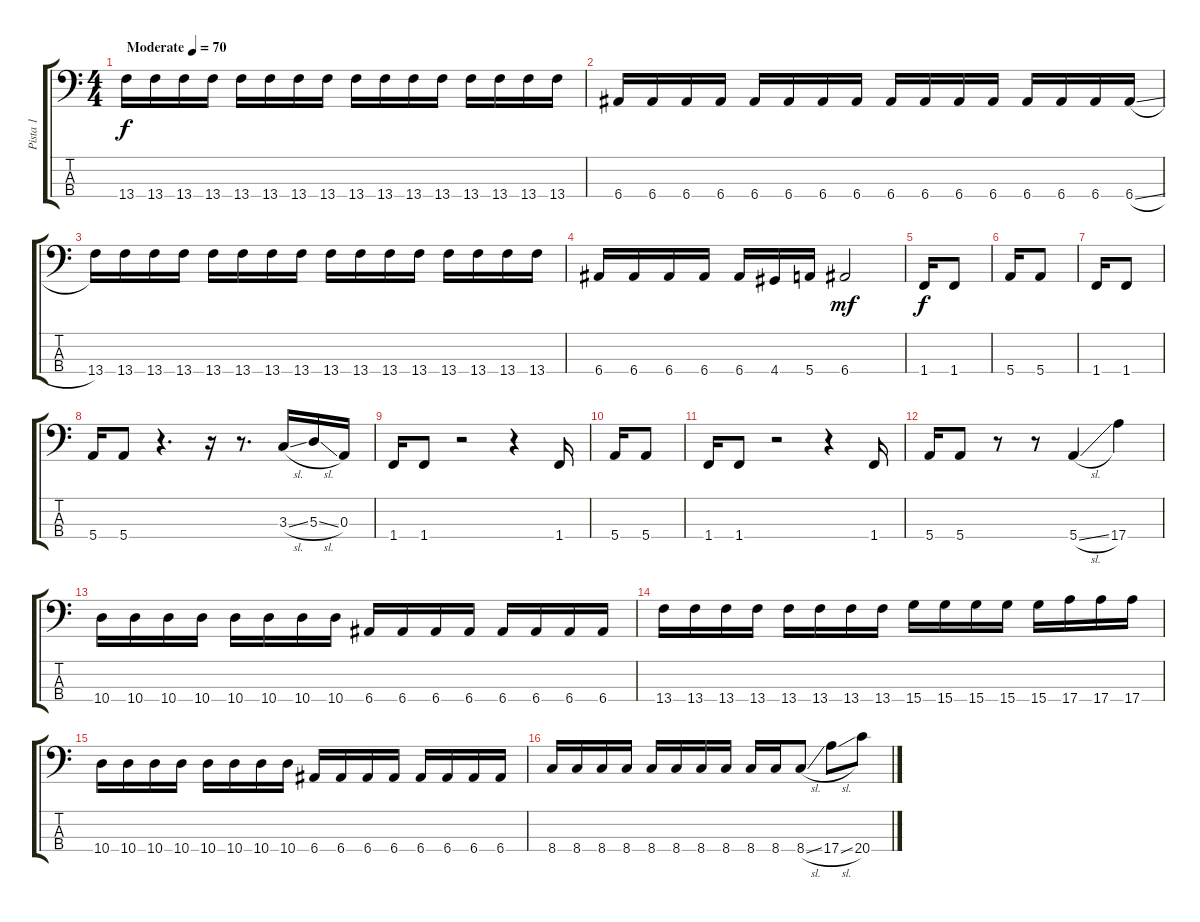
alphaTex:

\track ("Pista 1" "Pista 1") {instrument electricbassfinger}
\staff {score tabs}
\tuning (G2 D2 A1 E1) {hide}
\ts (4 4)
\tempo (70 "Moderate")
\clef f4
\ks c
13.4.16{dy f instrument electricbassfinger} 13.4.16 13.4.16 13.4.16 13.4.16 13.4.16 13.4.16 13.4.16 13.4.16 13.4.16 13.4.16 13.4.16 13.4.16 13.4.16 13.4.16 13.4.16 |
6.4.16 6.4.16 6.4.16 6.4.16 6.4.16 6.4.16 6.4.16 6.4.16 6.4.16 6.4.16 6.4.16 6.4.16 6.4.16 6.4.16 6.4.16 6.4{sl}.16 |
13.4.16 13.4.16 13.4.16 13.4.16 13.4.16 13.4.16 13.4.16 13.4.16 13.4.16 13.4.16 13.4.16 13.4.16 13.4.16 13.4.16 13.4.16 13.4.16 |
6.4.16 6.4.16 6.4.16 6.4.16 6.4.16 4.4.16 5.4.16 6.4.2{dy mf} |
1.4.16{dy f} 1.4.8 |
5.4.16 5.4.8 |
1.4.16 1.4.8 |
5.4.16 5.4.8 r.4{d} r.16 r.8{d} 3.3{sl}.16 5.3{sl}.16 0.3.16 |
1.4.16 1.4.8 r.2 r.4 1.4.16 |
5.4.16 5.4.8 |
1.4.16 1.4.8 r.2 r.4 1.4.16 |
5.4.16 5.4.8 r.8 r.8 5.4{sl}.4 17.4.4 |
10.4.16 10.4.16 10.4.16 10.4.16 10.4.16 10.4.16 10.4.16 10.4.16 6.4.16 6.4.16 6.4.16 6.4.16 6.4.16 6.4.16 6.4.16 6.4.16 |
13.4.16 13.4.16 13.4.16 13.4.16 13.4.16 13.4.16 13.4.16 13.4.16 15.4.16 15.4.16 15.4.16 15.4.16 15.4.16 17.4.16 17.4.16 17.4.16 |
10.4.16 10.4.16 10.4.16 10.4.16 10.4.16 10.4.16 10.4.16 10.4.16 6.4.16 6.4.16 6.4.16 6.4.16 6.4.16 6.4.16 6.4.16 6.4.16 |
8.4.16 8.4.16 8.4.16 8.4.16 8.4.16 8.4.16 8.4.16 8.4.16 8.4.16 8.4.16 8.4{sl}.8 17.4{sl}.8 20.4.8
